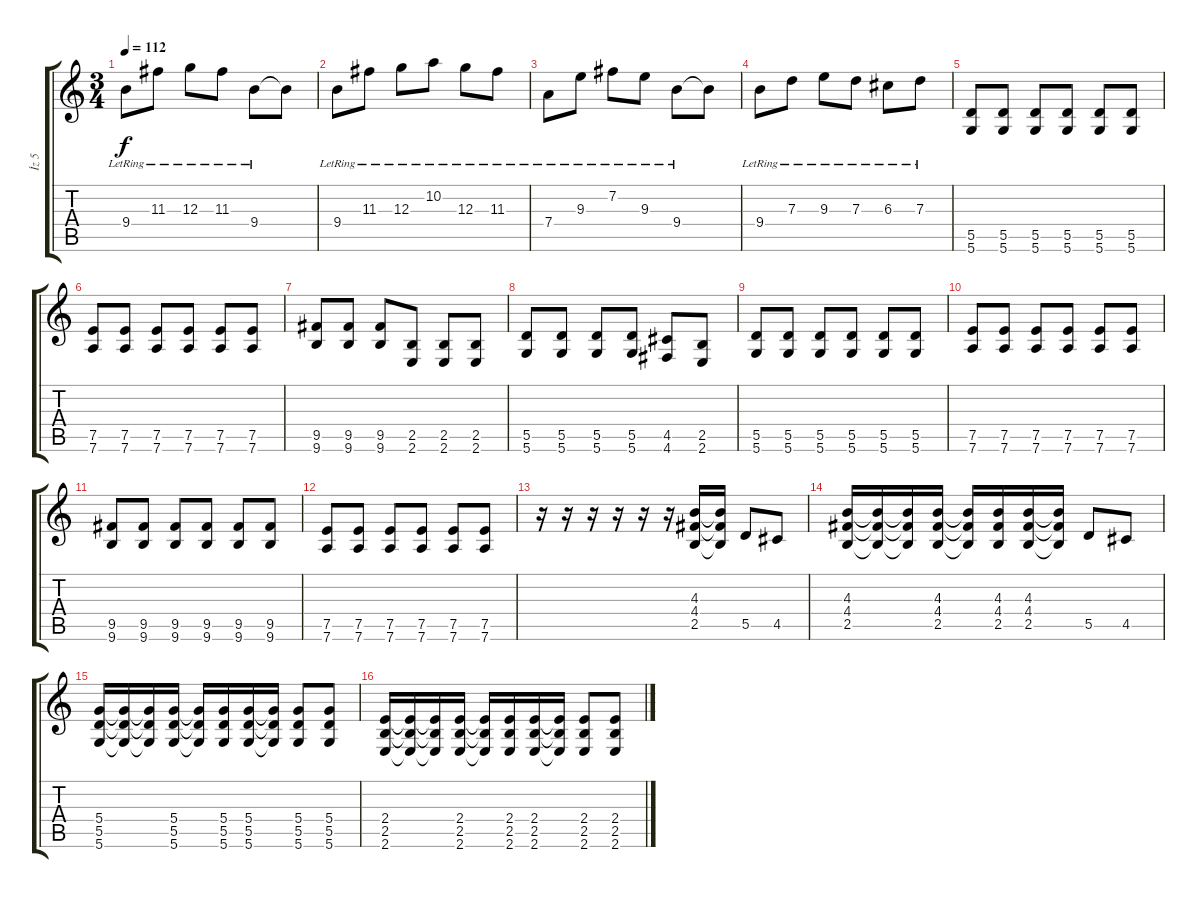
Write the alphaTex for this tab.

\track ("İz 5" "İz 5") {instrument distortionguitar}
\staff {score tabs}
\tuning (E4 B3 G3 D3 A2 D2) {hide}
\ts (3 4)
\tempo 112
\clef g2
\ks c
9.4{lr}.8{dy f volume 10 instrument distortionguitar} 11.3{lr}.8 12.3{lr}.8 11.3{lr}.8 9.4{lr}.8 9.4{t}.8 |
9.4{lr}.8 11.3{lr}.8 12.3{lr}.8 10.2{lr}.8 12.3{lr}.8 11.3{lr}.8 |
7.4{lr}.8 9.3{lr}.8 7.2{lr}.8 9.3{lr}.8 9.4{lr}.8 9.4{t}.8 |
9.4{lr}.8 7.3{lr}.8 9.3{lr}.8 7.3{lr}.8 6.3{lr}.8 7.3{lr}.8 |
(5.5 5.6).8{volume 13 instrument distortionguitar} (5.5 5.6).8 (5.5 5.6).8 (5.5 5.6).8 (5.5 5.6).8 (5.5 5.6).8 |
(7.5 7.6).8 (7.5 7.6).8 (7.5 7.6).8 (7.5 7.6).8 (7.5 7.6).8 (7.5 7.6).8 |
(9.5 9.6).8 (9.5 9.6).8 (9.5 9.6).8 (2.5 2.6).8 (2.5 2.6).8 (2.5 2.6).8 |
(5.5 5.6).8 (5.5 5.6).8 (5.5 5.6).8 (5.5 5.6).8 (4.5 4.6).8 (2.5 2.6).8 |
(5.5 5.6).8{volume 13 instrument distortionguitar} (5.5 5.6).8 (5.5 5.6).8 (5.5 5.6).8 (5.5 5.6).8 (5.5 5.6).8 |
(7.5 7.6).8 (7.5 7.6).8 (7.5 7.6).8 (7.5 7.6).8 (7.5 7.6).8 (7.5 7.6).8 |
(9.5 9.6).8 (9.5 9.6).8 (9.5 9.6).8 (9.5 9.6).8 (9.5 9.6).8 (9.5 9.6).8 |
(7.5 7.6).8 (7.5 7.6).8 (7.5 7.6).8 (7.5 7.6).8 (7.5 7.6).8 (7.5 7.6).8 |
r.16 r.16 r.16 r.16 r.16 r.16 (4.3 4.4 2.5).16 (4.3{t} 4.4{t} 2.5{t}).16 5.5.8 4.5.8 |
(4.3 4.4 2.5).16 (4.3{t} 4.4{t} 2.5{t}).16 (4.3{t} 4.4{t} 2.5{t}).16 (4.3 4.4 2.5).16 (4.3{t} 4.4{t} 2.5{t}).16 (4.3 4.4 2.5).16 (4.3 4.4 2.5).16 (4.3{t} 4.4{t} 2.5{t}).16 5.5.8 4.5.8 |
(5.4 5.5 5.6).16 (5.4{t} 5.5{t} 5.6{t}).16 (5.4{t} 5.5{t} 5.6{t}).16 (5.4 5.5 5.6).16 (5.4{t} 5.5{t} 5.6{t}).16 (5.4 5.5 5.6).16 (5.4 5.5 5.6).16 (5.4{t} 5.5{t} 5.6{t}).16 (5.4 5.5 5.6).8 (5.4 5.5 5.6).8 |
(2.4 2.5 2.6).16 (2.4{t} 2.5{t} 2.6{t}).16 (2.4{t} 2.5{t} 2.6{t}).16 (2.4 2.5 2.6).16 (2.4{t} 2.5{t} 2.6{t}).16 (2.4 2.5 2.6).16 (2.4 2.5 2.6).16 (2.4{t} 2.5{t} 2.6{t}).16 (2.4 2.5 2.6).8 (2.4 2.5 2.6).8
